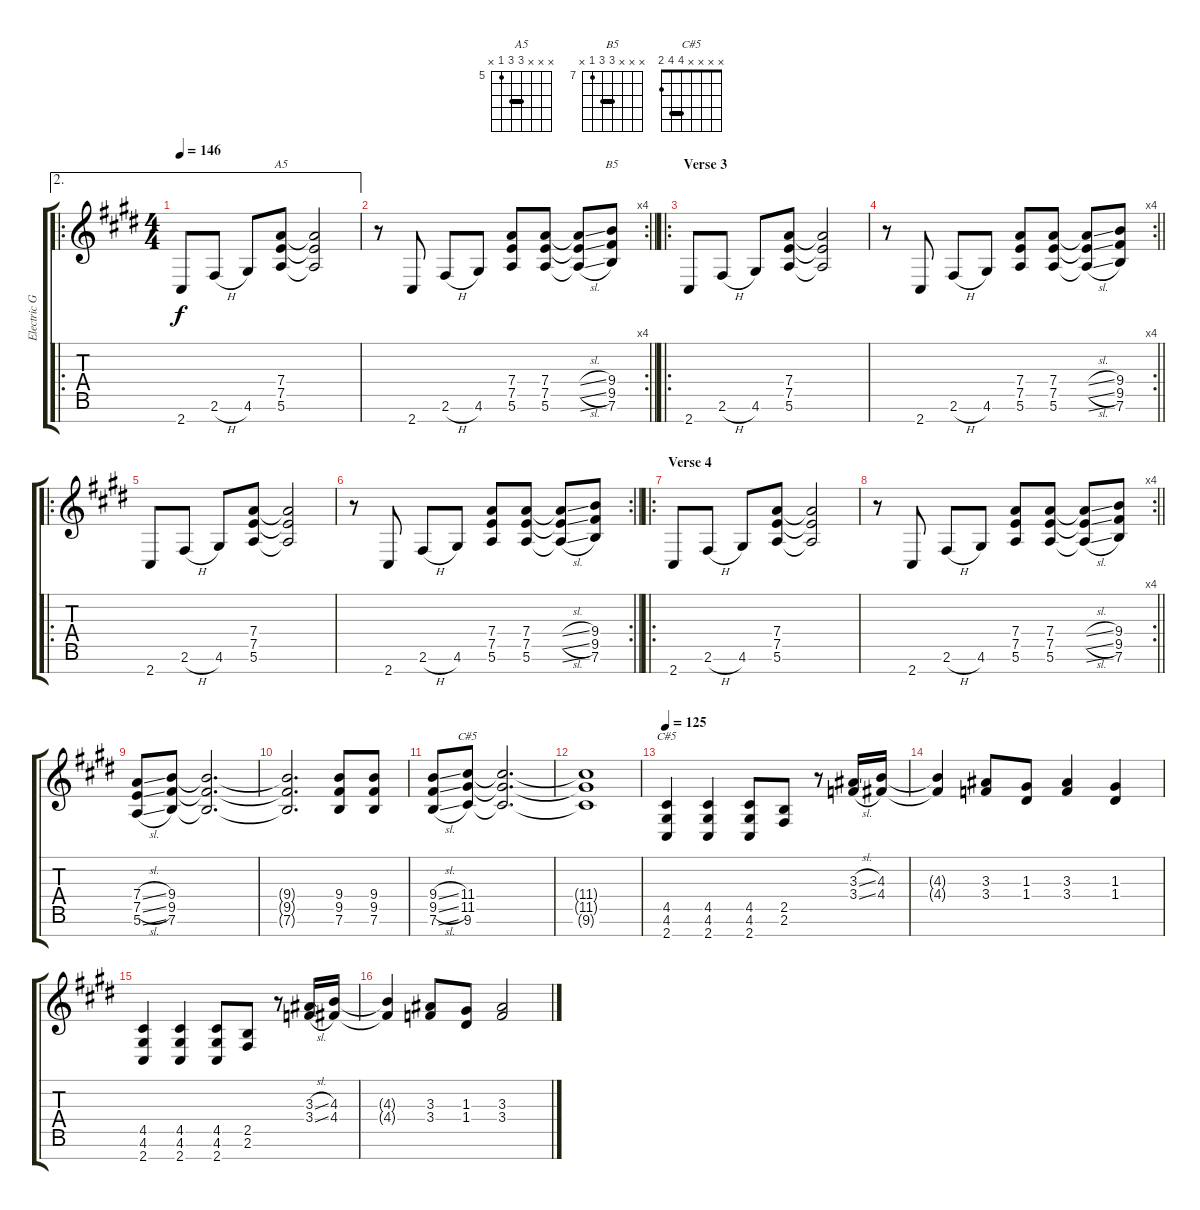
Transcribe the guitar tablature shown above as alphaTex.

\track ("Electric Guitar" "Electric G") {instrument distortionguitar}
\staff {score tabs}
\tuning (E4 B3 G3 D3 A2 E2 B1) {hide}
\chord ("A5" x x x 7 7 5 x) {firstfret 5 barre 7}
\chord ("B5" x x x 9 9 7 x) {firstfret 7 barre 9}
\chord ("C#5" x x x 11 11 9 x) {firstfret 9 barre 11}
\chord ("C#5" x x x x 4 4 2) {barre 4}
\ae 2
\ro
\ts (4 4)
\tempo 146
\clef g2
\ks e
2.7.8{dy f} 2.6{h}.8 4.6.8 (7.4 7.5 5.6).8{ch "A5"} (7.4{t} 7.5{t} 5.6{t}).2 |
\rc 4
\barLineRight lightlight
r.8 2.7.8 2.6{h}.8 4.6.8 (7.4 7.5 5.6).8 (7.4 7.5 5.6).8 (7.4{sl t} 7.5{sl t} 5.6{sl t}).8 (9.4 9.5 7.6).8{ch "B5"} |
\ro
\section ("" "Verse 3")
2.7.8 2.6{h}.8 4.6.8 (7.4 7.5 5.6).8 (7.4{t} 7.5{t} 5.6{t}).2 |
\rc 4
\barLineRight lightlight
r.8 2.7.8 2.6{h}.8 4.6.8 (7.4 7.5 5.6).8 (7.4 7.5 5.6).8 (7.4{sl t} 7.5{sl t} 5.6{sl t}).8 (9.4 9.5 7.6).8 |
\ro
2.7.8 2.6{h}.8 4.6.8 (7.4 7.5 5.6).8 (7.4{t} 7.5{t} 5.6{t}).2 |
\rc 2
\barLineRight lightlight
r.8 2.7.8 2.6{h}.8 4.6.8 (7.4 7.5 5.6).8 (7.4 7.5 5.6).8 (7.4{sl t} 7.5{sl t} 5.6{sl t}).8 (9.4 9.5 7.6).8 |
\ro
\section ("" "Verse 4")
2.7.8 2.6{h}.8 4.6.8 (7.4 7.5 5.6).8 (7.4{t} 7.5{t} 5.6{t}).2 |
\rc 4
\barLineRight lightlight
r.8 2.7.8 2.6{h}.8 4.6.8 (7.4 7.5 5.6).8 (7.4 7.5 5.6).8 (7.4{sl t} 7.5{sl t} 5.6{sl t}).8 (9.4 9.5 7.6).8 |
(7.4{sl} 7.5{sl} 5.6{sl}).8 (9.4 9.5 7.6).8 (9.4{t} 9.5{t} 7.6{t}).2{d} |
(9.4{t} 9.5{t} 7.6{t}).2{d} (9.4 9.5 7.6).8 (9.4 9.5 7.6).8 |
(9.4{sl} 9.5{sl} 7.6{sl}).8 (11.4 11.5 9.6).8{ch "C#5"} (11.4{t} 11.5{t} 9.6{t}).2{d} |
(11.4{t} 11.5{t} 9.6{t}).1 |
\tempo 125
(4.5 4.6 2.7).4{ch "C#5"} (4.5 4.6 2.7).4 (4.5 4.6 2.7).8 (2.5 2.6).8 r.8 (3.3{sl} 3.4{sl}).16 (4.3 4.4).16 |
(4.3{t} 4.4{t}).4 (3.3 3.4).8 (1.3 1.4).8 (3.3 3.4).4 (1.3 1.4).4 |
(4.5 4.6 2.7).4 (4.5 4.6 2.7).4 (4.5 4.6 2.7).8 (2.5 2.6).8 r.8 (3.3{sl} 3.4{sl}).16 (4.3 4.4).16 |
(4.3{t} 4.4{t}).4 (3.3 3.4).8 (1.3 1.4).8 (3.3 3.4).2
